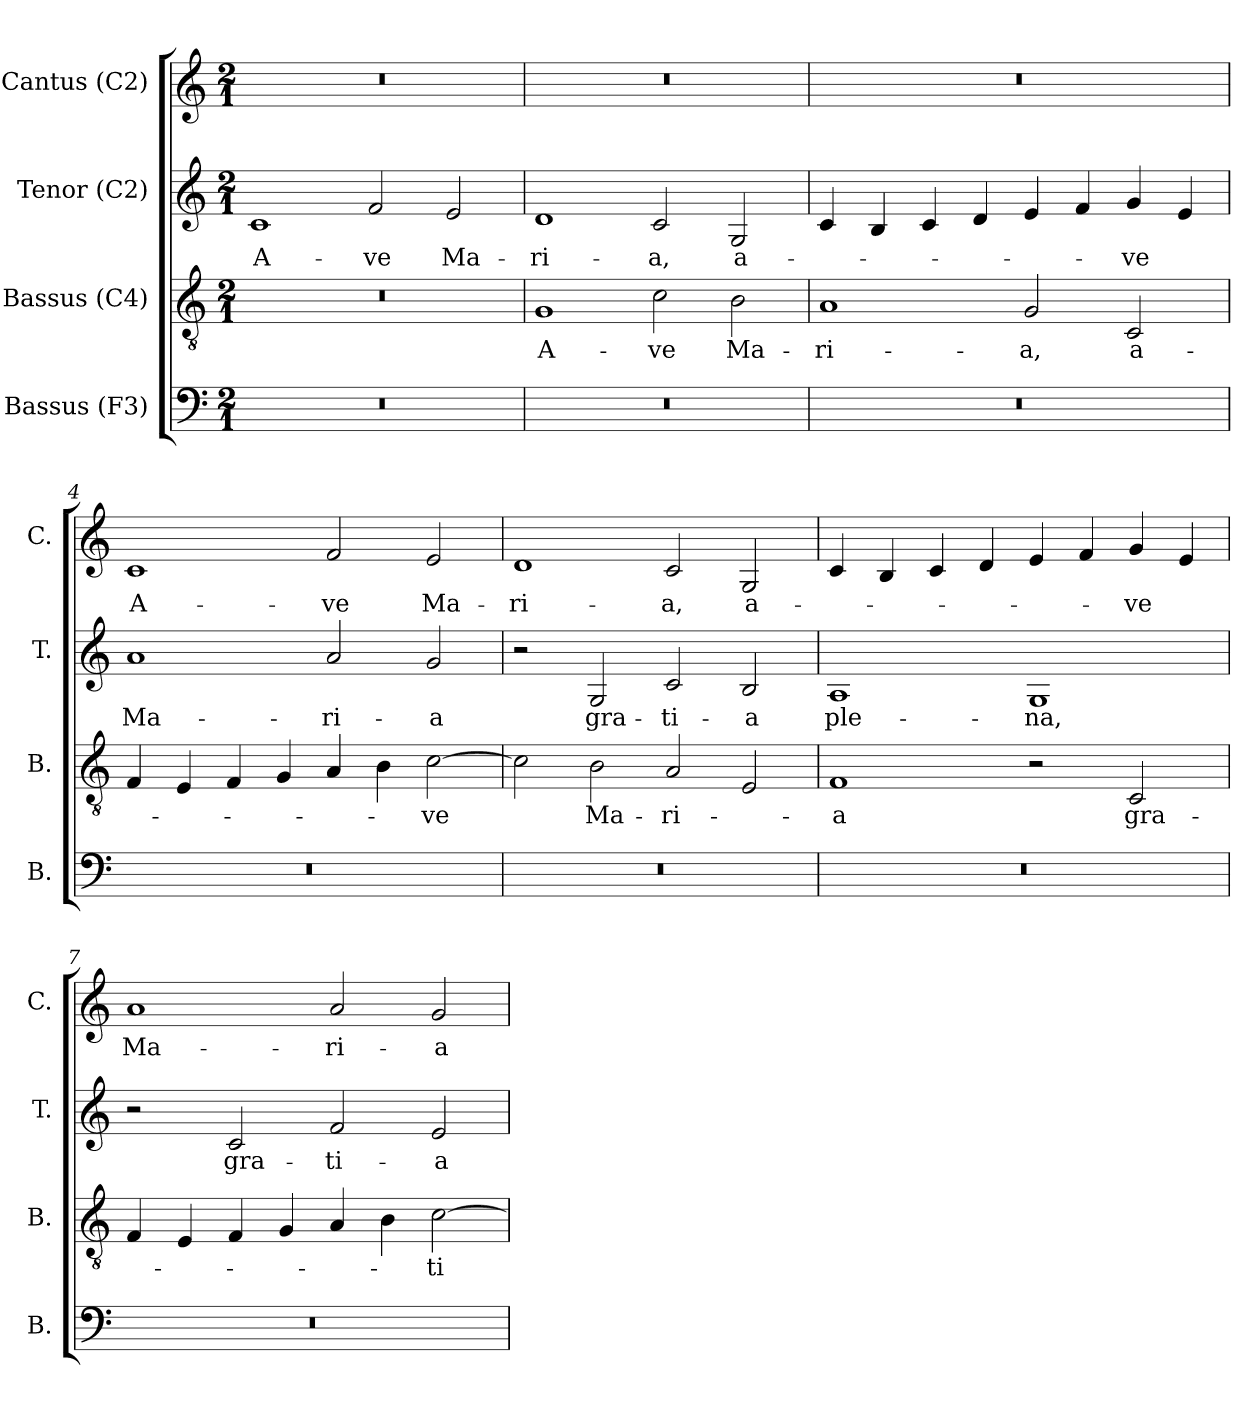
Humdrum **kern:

**kern	**kern	**text	**kern	**text	**kern	**text
*part4	*part3	*part3	*part2	*part2	*part1	*part1
*staff4	*staff3	*staff3	*staff2	*staff2	*staff1	*staff1
*I"Bassus (F3)	*I"Bassus (C4)	*	*I"Tenor (C2)	*	*I"Cantus (C2)	*
*I'B.	*I'B.	*	*I'T.	*	*I'C.	*
!!LO:PB:g=z
*clefF4	*clefGv2	*	*clefG2	*	*clefG2	*
*	*ITrd7c12	*	*ITrd7c12	*	*	*
*k[]	*k[]	*	*k[]	*	*k[]	*
*C:	*C:	*	*C:	*	*C:	*
*M2/1	*M2/1	*	*M2/1	*	*M2/1	*
=1	=1	=1	=1	=1	=1	=1
!LO:N:vis=1	!LO:N:vis=1	!	!	!	!	!
!	!	!	!	!LO:LY:b:color=#000000	!LO:N:vis=1	!
0r	0r	.	1Ci	A-	0r	.
!	!	!	!	!LO:LY:b:color=#000000	!	!
.	.	.	2Fi/	-ve	.	.
!	!	!	!	!LO:LY:b:color=#000000	!	!
.	.	.	2Ei/	Ma-	.	.
=2	=2	=2	=2	=2	=2	=2
!LO:N:vis=1	!	!	!	!	!	!
!	!	!LO:LY:b:color=#000000	!	!	!	!
!	!	!	!	!LO:LY:b:color=#000000	!LO:N:vis=1	!
0r	1GGi	A-	1Di	-ri-	0r	.
!	!	!LO:LY:b:color=#000000	!	!	!	!
!	!	!	!	!LO:LY:b:color=#000000	!	!
.	2Ci\	-ve	2Ci/	-a,	.	.
!	!	!LO:LY:b:color=#000000	!	!	!	!
!	!	!	!	!LO:LY:b:color=#000000	!	!
.	2BBi\	Ma-	2GGi/	a-	.	.
=3	=3	=3	=3	=3	=3	=3
!LO:N:vis=1	!	!	!	!	!	!
!	!	!LO:LY:b:color=#000000	!	!	!LO:N:vis=1	!
0r	1AAi	-ri-	4Ci/	.	0r	.
.	.	.	4BBi/	.	.	.
.	.	.	4Ci/	.	.	.
.	.	.	4Di/	.	.	.
!	!	!LO:LY:b:color=#000000	!	!	!	!
.	2GGi/	-a,	4Ei/	.	.	.
.	.	.	4Fi/	.	.	.
!	!	!LO:LY:b:color=#000000	!	!	!	!
!	!	!	!	!LO:LY:b:color=#000000	!	!
.	2CCi/	a-	4Gi/	-ve	.	.
.	.	.	4Ei/	.	.	.
=4	=4	=4	=4	=4	=4	=4
!LO:N:vis=1	!	!	!	!	!	!
!	!	!	!	!LO:LY:b:color=#000000	!	!
!	!	!	!	!	!	!LO:LY:b:color=#000000
0r	4FFi/	.	1Ai	Ma-	1ci	A-
.	4EEi/	.	.	.	.	.
.	4FFi/	.	.	.	.	.
.	4GGi/	.	.	.	.	.
!	!	!	!	!LO:LY:b:color=#000000	!	!
!	!	!	!	!	!	!LO:LY:b:color=#000000
.	4AAi/	.	2Ai/	-ri-	2fi/	-ve
.	4BBi\	.	.	.	.	.
!	!	!LO:LY:b:color=#000000	!	!	!	!
!	!	!	!	!LO:LY:b:color=#000000	!	!
!	!	!	!	!	!	!LO:LY:b:color=#000000
.	[2Ci\	-ve	2Gi/	-a	2ei/	Ma-
!!LO:LB:g=z
=5	=5	=5	=5	=5	=5	=5
!LO:N:vis=1	!	!	!	!	!	!
!	!	!	!	!	!	!LO:LY:b:color=#000000
0r	2Ci\]	.	2r	.	1di	-ri-
!	!	!LO:LY:b:color=#000000	!	!	!	!
!	!	!	!	!LO:LY:b:color=#000000	!	!
.	2BBi\	Ma-	2GGi/	gra-	.	.
!	!	!LO:LY:b:color=#000000	!	!	!	!
!	!	!	!	!LO:LY:b:color=#000000	!	!
!	!	!	!	!	!	!LO:LY:b:color=#000000
.	2AAi/	-ri-	2Ci/	-ti-	2ci/	-a,
!	!	!	!	!LO:LY:b:color=#000000	!	!
!	!	!	!	!	!	!LO:LY:b:color=#000000
.	2EEi/	.	2BBi/	-a	2Gi/	a-
=6	=6	=6	=6	=6	=6	=6
!LO:N:vis=1	!	!	!	!	!	!
!	!	!LO:LY:b:color=#000000	!	!	!	!
!	!	!	!	!LO:LY:b:color=#000000	!	!
0r	1FFi	-a	1AAi	ple-	4ci/	.
.	.	.	.	.	4Bi/	.
.	.	.	.	.	4ci/	.
.	.	.	.	.	4di/	.
!	!	!	!	!LO:LY:b:color=#000000	!	!
.	2r	.	1GGi	-na,	4ei/	.
.	.	.	.	.	4fi/	.
!	!	!LO:LY:b:color=#000000	!	!	!	!
!	!	!	!	!	!	!LO:LY:b:color=#000000
.	2CCi/	gra-	.	.	4gi/	-ve
.	.	.	.	.	4ei/	.
=7	=7	=7	=7	=7	=7	=7
!LO:N:vis=1	!	!	!	!	!	!
!	!	!	!	!	!	!LO:LY:b:color=#000000
0r	4FFi/	.	2r	.	1ai	Ma-
.	4EEi/	.	.	.	.	.
!	!	!	!	!LO:LY:b:color=#000000	!	!
.	4FFi/	.	2Ci/	gra-	.	.
.	4GGi/	.	.	.	.	.
!	!	!	!	!LO:LY:b:color=#000000	!	!
!	!	!	!	!	!	!LO:LY:b:color=#000000
.	4AAi/	.	2Fi/	-ti-	2ai/	-ri-
.	4BBi\	.	.	.	.	.
!	!	!LO:LY:b:color=#000000	!	!	!	!
!	!	!	!	!LO:LY:b:color=#000000	!	!
!	!	!	!	!	!	!LO:LY:b:color=#000000
.	[2Ci\	-ti-	2Ei/	-a	2gi/	-a
=	=	=	=	=	=	=
*-	*-	*-	*-	*-	*-	*-
